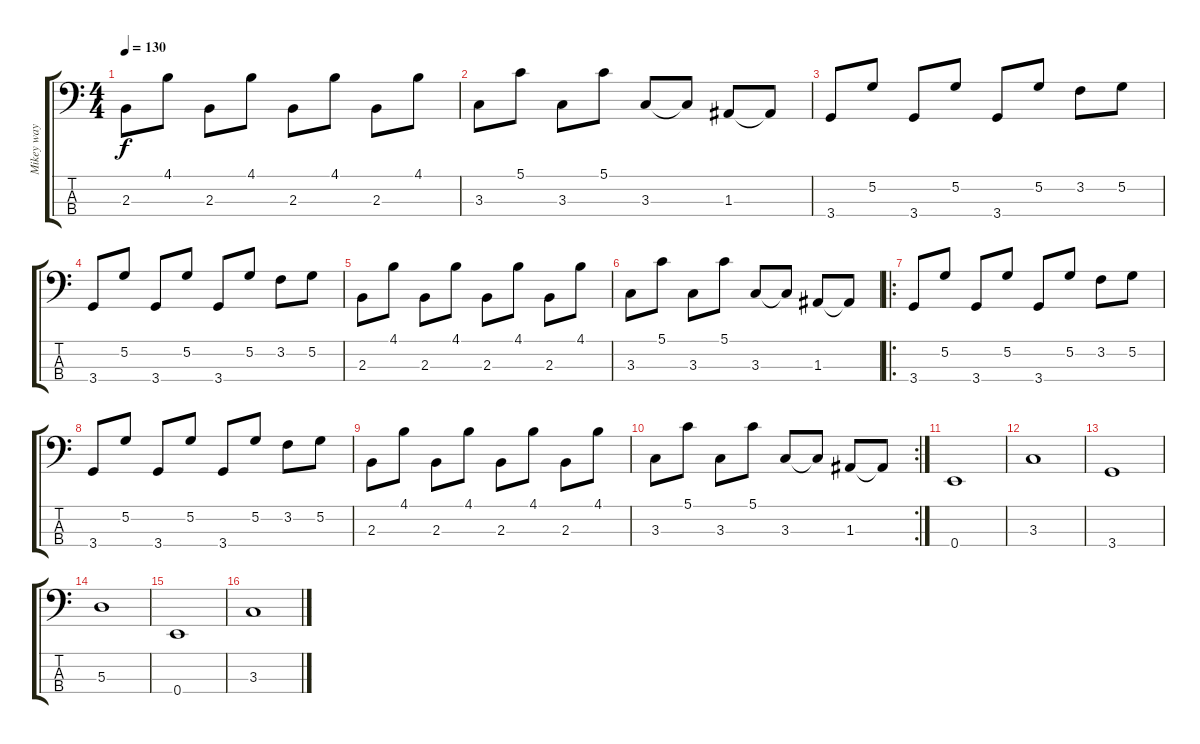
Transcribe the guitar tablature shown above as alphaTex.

\track ("Mikey way - Bass" "Mikey way ") {instrument synthbass2}
\staff {score tabs}
\tuning (G2 D2 A1 E1) {hide}
\ts (4 4)
\tempo 130
\clef f4
\ks c
2.3.8{dy f} 4.1.8 2.3.8 4.1.8 2.3.8 4.1.8 2.3.8 4.1.8 |
3.3.8 5.1.8 3.3.8 5.1.8 3.3.8 3.3{t}.8 1.3.8 1.3{t}.8 |
3.4.8 5.2.8 3.4.8 5.2.8 3.4.8 5.2.8 3.2.8 5.2.8 |
3.4.8 5.2.8 3.4.8 5.2.8 3.4.8 5.2.8 3.2.8 5.2.8 |
2.3.8 4.1.8 2.3.8 4.1.8 2.3.8 4.1.8 2.3.8 4.1.8 |
3.3.8 5.1.8 3.3.8 5.1.8 3.3.8 3.3{t}.8 1.3.8 1.3{t}.8 |
\ro
3.4.8 5.2.8 3.4.8 5.2.8 3.4.8 5.2.8 3.2.8 5.2.8 |
3.4.8 5.2.8 3.4.8 5.2.8 3.4.8 5.2.8 3.2.8 5.2.8 |
2.3.8 4.1.8 2.3.8 4.1.8 2.3.8 4.1.8 2.3.8 4.1.8 |
\rc 2
3.3.8 5.1.8 3.3.8 5.1.8 3.3.8 3.3{t}.8 1.3.8 1.3{t}.8 |
0.4.1 |
3.3.1 |
3.4.1 |
5.3.1 |
0.4.1 |
3.3.1
